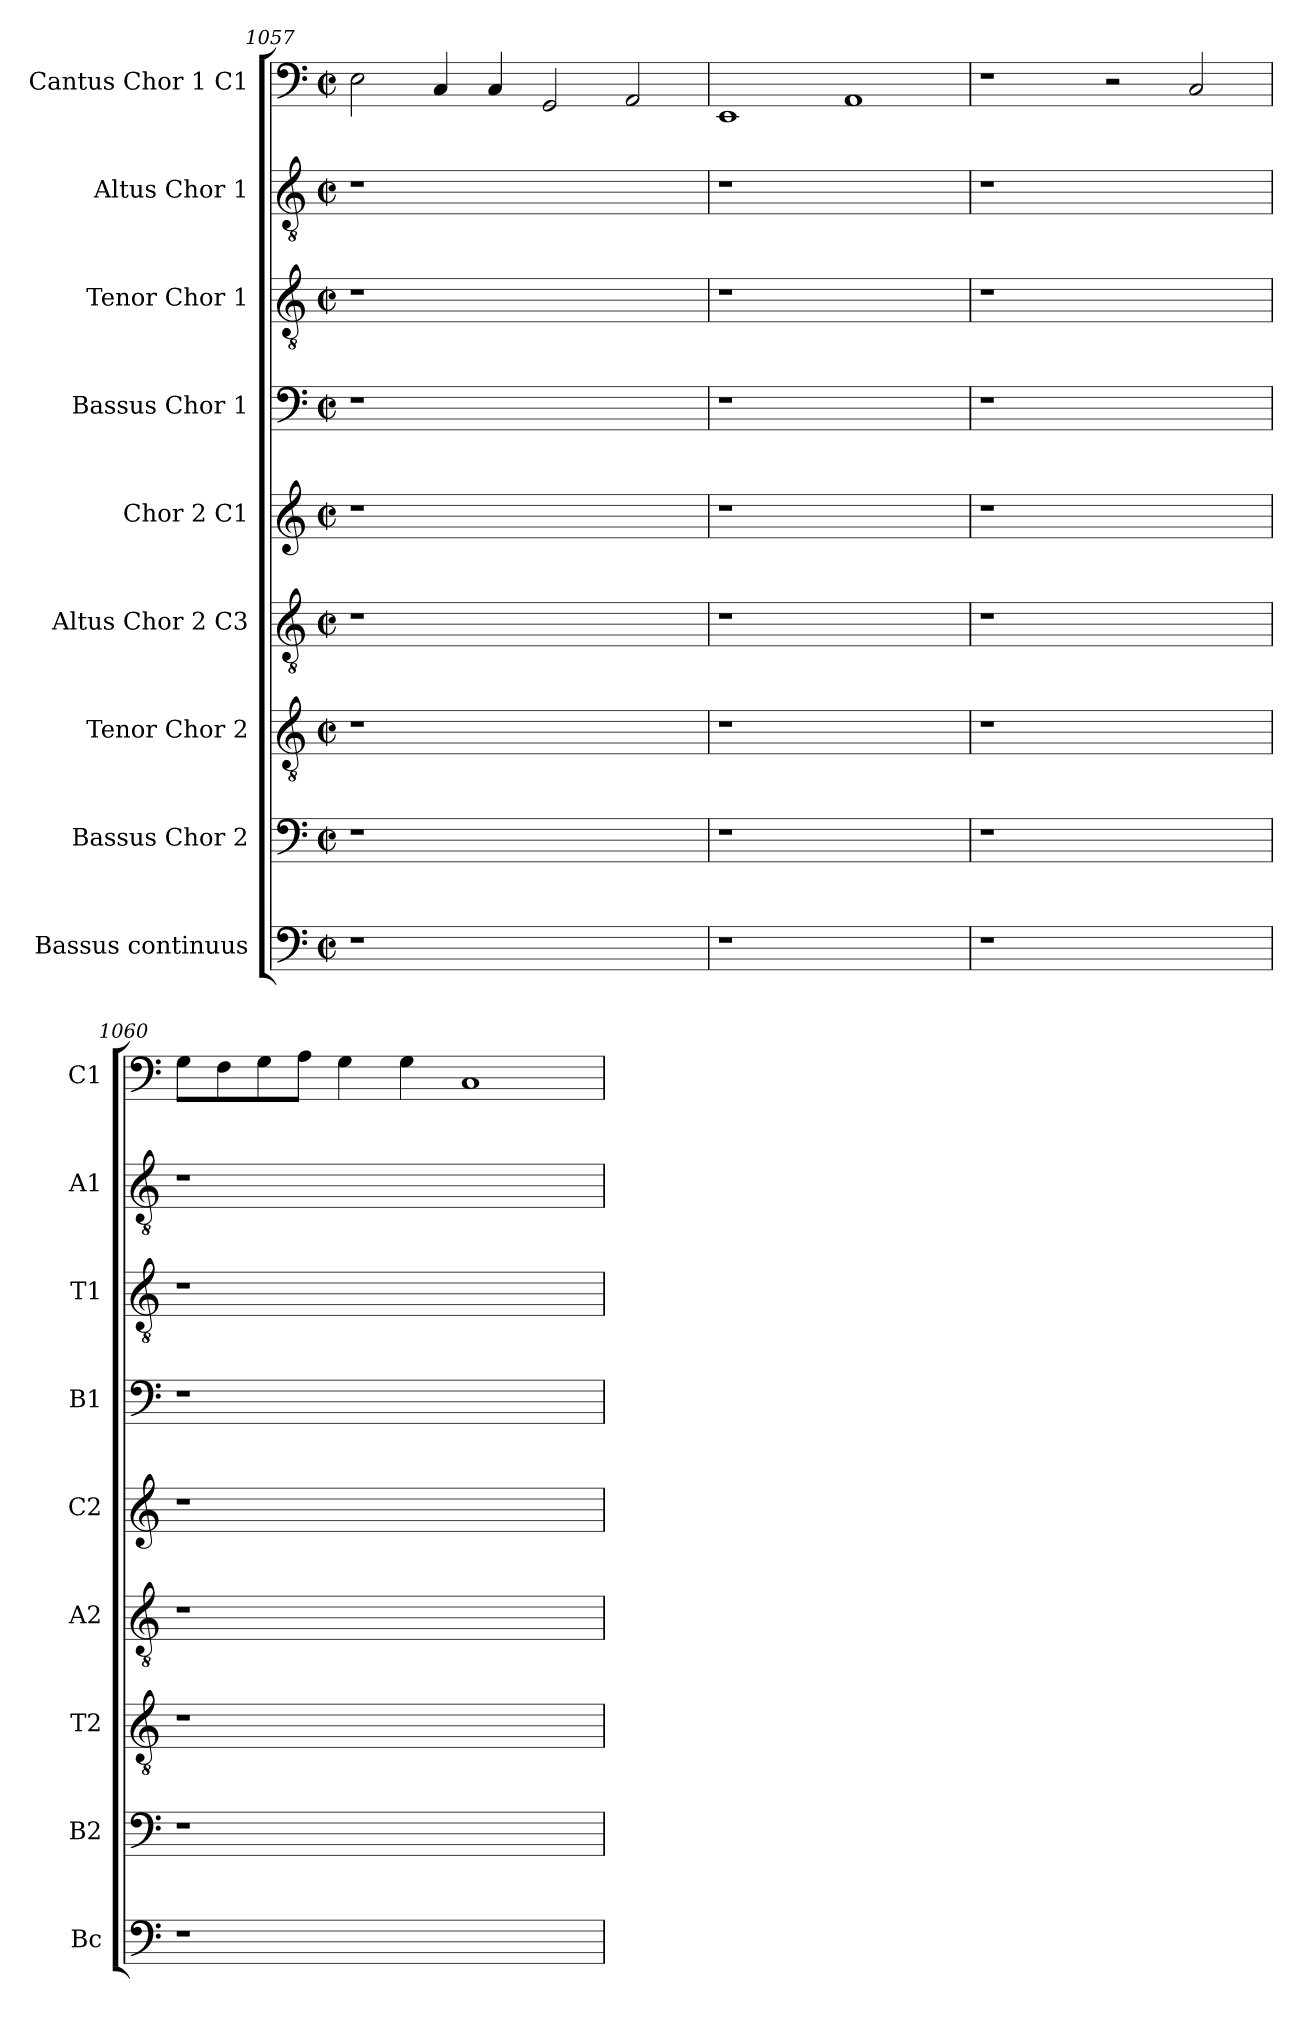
**kern	**kern	**kern	**kern	**kern	**kern	**kern	**kern	**kern
*part9	*part8	*part7	*part6	*part5	*part4	*part3	*part2	*part1
*staff9	*staff8	*staff7	*staff6	*staff5	*staff4	*staff3	*staff2	*staff1
*I"Bassus continuus	*I"Bassus Chor 2	*I"Tenor Chor 2	*I"Altus Chor 2 C3	*I"Chor 2 C1	*I"Bassus Chor 1	*I"Tenor Chor 1	*I"Altus Chor 1	*I"Cantus Chor 1 C1
*I'Bc	*I'B2	*I'T2	*I'A2	*I'C2	*I'B1	*I'T1	*I'A1	*I'C1
*clefF4	*clefF4	*clefGv2	*clefGv2	*clefG2	*clefF4	*clefGv2	*clefGv2	*clefF4
*ITrd7c12	*	*	*	*	*	*	*	*
*k[]	*k[]	*k[]	*k[]	*k[]	*k[]	*k[]	*k[]	*k[]
*C:	*C:	*C:	*C:	*C:	*C:	*C:	*C:	*C:
*M2/2	*M2/2	*M2/2	*M2/2	*M2/2	*M2/2	*M2/2	*M2/2	*M2/2
*met(c|)	*met(c|)	*met(c|)	*met(c|)	*met(c|)	*met(c|)	*met(c|)	*met(c|)	*met(c|)
=1057	=1057	=1057	=1057	=1057	=1057	=1057	=1057	=1057
1r	1r	1r	1r	1r	1r	1r	1r	2E\
.	.	.	.	.	.	.	.	4C/
.	.	.	.	.	.	.	.	4C/
1ryy	1ryy	1ryy	1ryy	1ryy	1ryy	1ryy	1ryy	2GG/
.	.	.	.	.	.	.	.	2AA/
=1058	=1058	=1058	=1058	=1058	=1058	=1058	=1058	=1058
1r	1r	1r	1r	1r	1r	1r	1r	1EE
1ryy	1ryy	1ryy	1ryy	1ryy	1ryy	1ryy	1ryy	1AA
=1059	=1059	=1059	=1059	=1059	=1059	=1059	=1059	=1059
1r	1r	1r	1r	1r	1r	1r	1r	1r
1ryy	1ryy	1ryy	1ryy	1ryy	1ryy	1ryy	1ryy	2r
.	.	.	.	.	.	.	.	2C/
=1060	=1060	=1060	=1060	=1060	=1060	=1060	=1060	=1060
1r	1r	1r	1r	1r	1r	1r	1r	8G\L
.	.	.	.	.	.	.	.	8F\
.	.	.	.	.	.	.	.	8G\
.	.	.	.	.	.	.	.	8A\J
.	.	.	.	.	.	.	.	4G\
.	.	.	.	.	.	.	.	4G\
1ryy	1ryy	1ryy	1ryy	1ryy	1ryy	1ryy	1ryy	1C
=	=	=	=	=	=	=	=	=
*-	*-	*-	*-	*-	*-	*-	*-	*-
